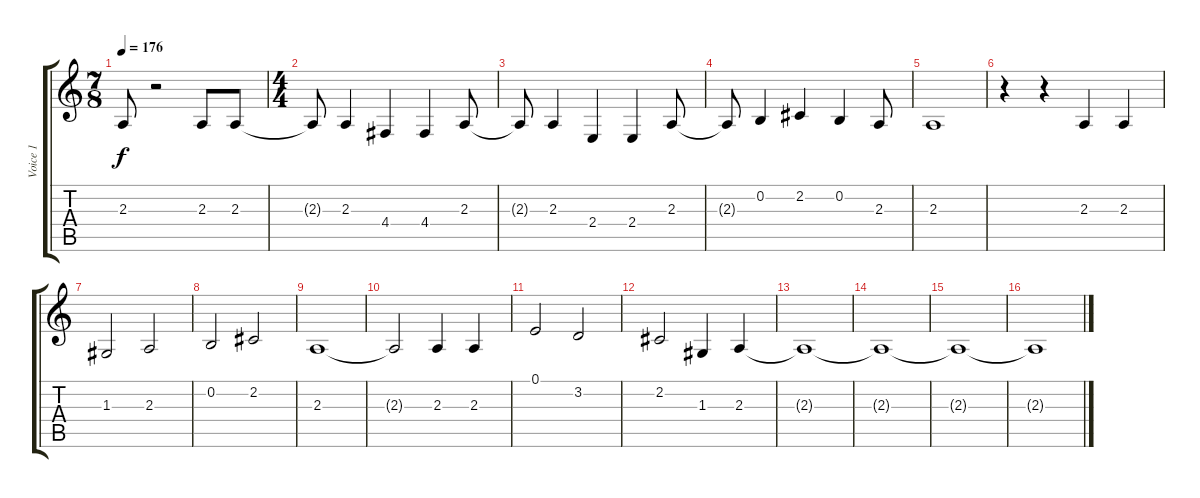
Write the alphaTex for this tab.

\track ("Voice 1" "Voice 1") {instrument lead8bassandlead}
\staff {score tabs}
\tuning (E4 B3 G3 D3 A2 E2) {hide}
\ts (7 8)
\tempo 176
\clef g2
\ks c
2.3{t}.8{dy f} r.2 2.3.8 2.3.8 |
\ts (4 4)
2.3{t}.8 2.3.4 4.4.4 4.4.4 2.3.8 |
2.3{t}.8 2.3.4 2.4.4 2.4.4 2.3.8 |
2.3{t}.8 0.2.4 2.2.4 0.2.4 2.3.8 |
2.3.1 |
r.4 r.4 2.3.4 2.3.4 |
1.3.2 2.3.2 |
0.2.2 2.2.2 |
2.3.1 |
2.3{t}.2 2.3.4 2.3.4 |
0.1.2 3.2.2 |
2.2.2 1.3.4 2.3.4 |
2.3{t}.1 |
2.3{t}.1 |
2.3{t}.1 |
2.3{t}.1
